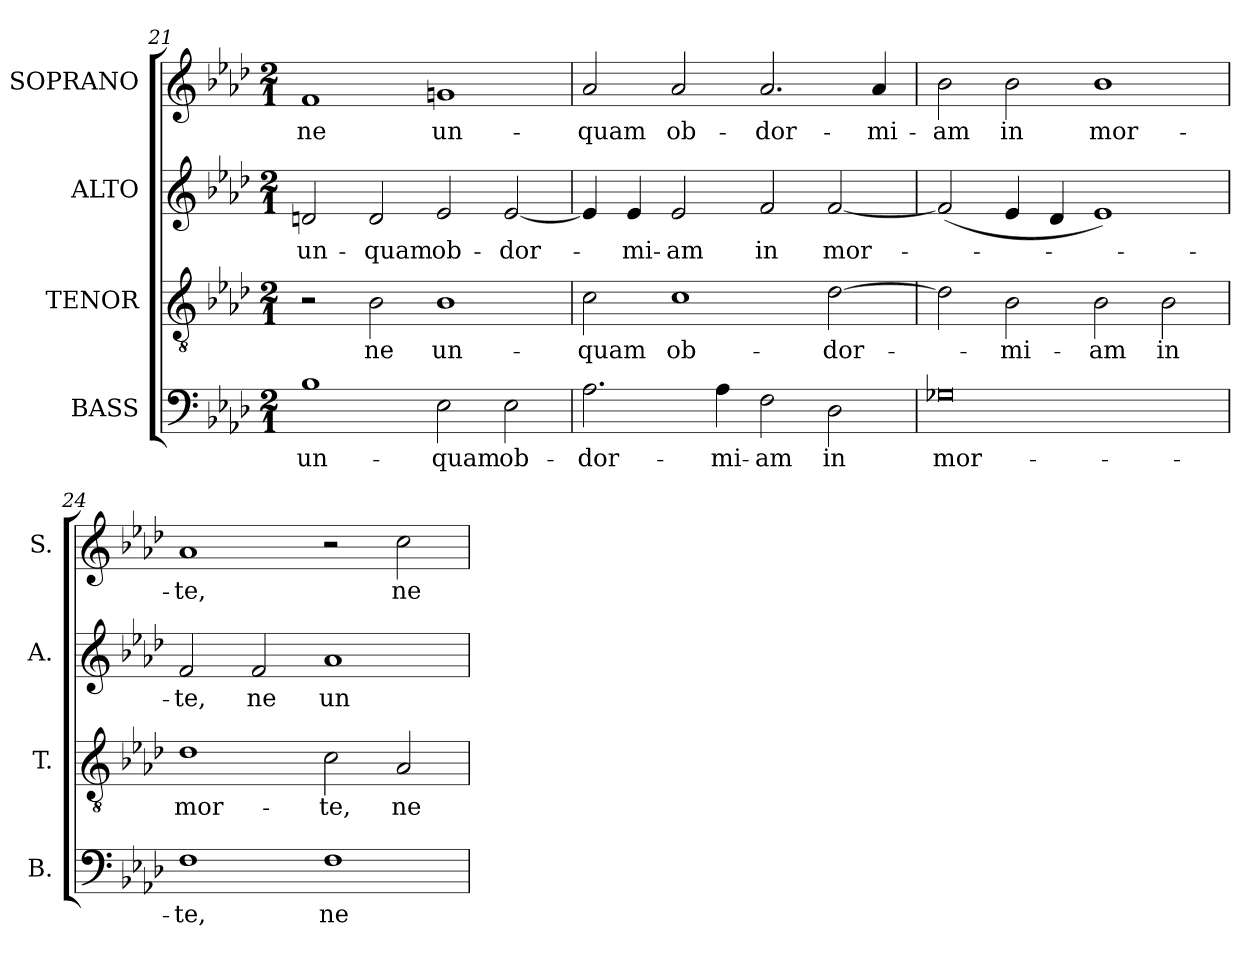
**kern	**text	**kern	**text	**kern	**text	**kern	**text
*part4	*part4	*part3	*part3	*part2	*part2	*part1	*part1
*staff4	*staff4	*staff3	*staff3	*staff2	*staff2	*staff1	*staff1
*I"BASS	*	*I"TENOR	*	*I"ALTO	*	*I"SOPRANO	*
*I'B.	*	*I'T.	*	*I'A.	*	*I'S.	*
*clefF4	*	*clefGv2	*	*clefG2	*	*clefG2	*
*	*	*ITrd7c12	*	*	*	*	*
*k[b-e-a-d-]	*	*k[b-e-a-d-]	*	*k[b-e-a-d-]	*	*k[b-e-a-d-]	*
*A-:	*	*A-:	*	*A-:	*	*A-:	*
*M2/1	*	*M2/1	*	*M2/1	*	*M2/1	*
=21	=21	=21	=21	=21	=21	=21	=21
!	!LO:LY:b:color=#000000	!	!	!	!	!	!
!	!	!	!	!	!LO:LY:b:color=#000000	!	!
!	!	!	!	!	!	!	!LO:LY:b:color=#000000
1B-i	un-	2r	.	2dni/	un-	1fi	ne
!	!	!	!LO:LY:b:color=#000000	!	!	!	!
!	!	!	!	!	!LO:LY:b:color=#000000	!	!
.	.	2BB-i\	ne	2di/	-quam	.	.
!	!LO:LY:b:color=#000000	!	!	!	!	!	!
!	!	!	!LO:LY:b:color=#000000	!	!	!	!
!	!	!	!	!	!LO:LY:b:color=#000000	!	!
!	!	!	!	!	!	!	!LO:LY:b:color=#000000
2E-i\	-quam	1BB-i	un-	2e-i/	ob-	1gni	un-
!	!LO:LY:b:color=#000000	!	!	!	!	!	!
!	!	!	!	!	!LO:LY:b:color=#000000	!	!
2E-i\	ob-	.	.	[2e-i/	-dor-	.	.
=22	=22	=22	=22	=22	=22	=22	=22
!	!LO:LY:b:color=#000000	!	!	!	!	!	!
!	!	!	!LO:LY:b:color=#000000	!	!	!	!
!	!	!	!	!	!	!	!LO:LY:b:color=#000000
2.A-i\	-dor-	2Ci\	-quam	4e-i/]	.	2a-i/	-quam
!	!	!	!	!	!LO:LY:b:color=#000000	!	!
.	.	.	.	4e-i/	-mi-	.	.
!	!	!	!LO:LY:b:color=#000000	!	!	!	!
!	!	!	!	!	!LO:LY:b:color=#000000	!	!
!	!	!	!	!	!	!	!LO:LY:b:color=#000000
.	.	1Ci	ob-	2e-i/	-am	2a-i/	ob-
!	!LO:LY:b:color=#000000	!	!	!	!	!	!
4A-i\	-mi-	.	.	.	.	.	.
!	!LO:LY:b:color=#000000	!	!	!	!	!	!
!	!	!	!	!	!LO:LY:b:color=#000000	!	!
!	!	!	!	!	!	!	!LO:LY:b:color=#000000
2Fi\	-am	.	.	2fi/	in	2.a-i/	-dor-
!	!LO:LY:b:color=#000000	!	!	!	!	!	!
!	!	!	!LO:LY:b:color=#000000	!	!	!	!
!	!	!	!	!	!LO:LY:b:color=#000000	!	!
2D-i\	in	[2D-i\	-dor-	[2fi/	mor-	.	.
!	!	!	!	!	!	!	!LO:LY:b:color=#000000
.	.	.	.	.	.	4a-i/	-mi-
!!LO:LB:g=z
=23	=23	=23	=23	=23	=23	=23	=23
!	!LO:LY:b:color=#000000	!	!	!	!	!	!
!	!	!	!	!	!	!	!LO:LY:b:color=#000000
0G-Xi	mor-	2D-i\]	.	(2fi/]	.	2b-i\	-am
!	!	!	!LO:LY:b:color=#000000	!	!	!	!
!	!	!	!	!	!	!	!LO:LY:b:color=#000000
.	.	2BB-i\	-mi-	4e-i/	.	2b-i\	in
.	.	.	.	4d-i/	.	.	.
!	!	!	!LO:LY:b:color=#000000	!	!	!	!
!	!	!	!	!	!	!	!LO:LY:b:color=#000000
.	.	2BB-i\	-am	1e-i)	.	1b-i	mor-
!	!	!	!LO:LY:b:color=#000000	!	!	!	!
.	.	2BB-i\	in	.	.	.	.
=24	=24	=24	=24	=24	=24	=24	=24
!	!LO:LY:b:color=#000000	!	!	!	!	!	!
!	!	!	!LO:LY:b:color=#000000	!	!	!	!
!	!	!	!	!	!LO:LY:b:color=#000000	!	!
!	!	!	!	!	!	!	!LO:LY:b:color=#000000
1Fi	-te,	1D-i	mor-	2fi/	-te,	1a-i	-te,
!	!	!	!	!	!LO:LY:b:color=#000000	!	!
.	.	.	.	2fi/	ne	.	.
!	!LO:LY:b:color=#000000	!	!	!	!	!	!
!	!	!	!LO:LY:b:color=#000000	!	!	!	!
!	!	!	!	!	!LO:LY:b:color=#000000	!	!
1Fi	ne	2Ci\	-te,	1a-i	un-	2r	.
!	!	!	!LO:LY:b:color=#000000	!	!	!	!
!	!	!	!	!	!	!	!LO:LY:b:color=#000000
.	.	2AA-i/	ne	.	.	2cci\	ne
=	=	=	=	=	=	=	=
*-	*-	*-	*-	*-	*-	*-	*-
